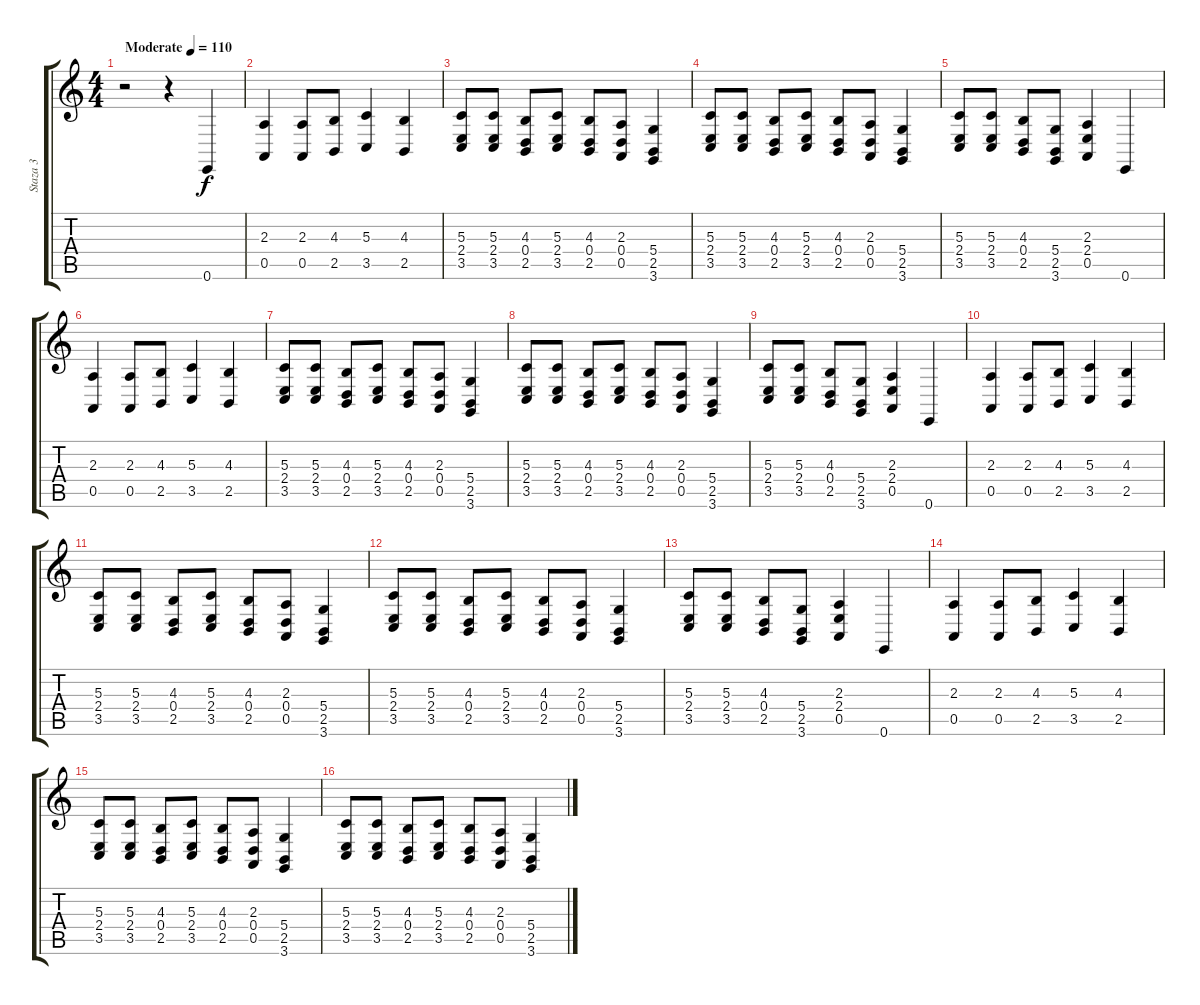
\track ("Staza 3" "Staza 3") {instrument synthstrings1}
\staff {score tabs}
\tuning (E4 B3 G3 D3 A2 E2) {hide}
\ts (4 4)
\tempo (110 "Moderate")
\clef g2
\ks c
r.2{dy f instrument synthstrings1} r.4 0.6.4 |
(2.3 0.5).4 (2.3 0.5).8 (4.3 2.5).8 (5.3 3.5).4 (4.3 2.5).4 |
(5.3 2.4 3.5).8 (5.3 2.4 3.5).8 (4.3 0.4 2.5).8 (5.3 2.4 3.5).8 (4.3 0.4 2.5).8 (2.3 0.4 0.5).8 (5.4 2.5 3.6).4 |
(5.3 2.4 3.5).8 (5.3 2.4 3.5).8 (4.3 0.4 2.5).8 (5.3 2.4 3.5).8 (4.3 0.4 2.5).8 (2.3 0.4 0.5).8 (5.4 2.5 3.6).4 |
(5.3 2.4 3.5).8 (5.3 2.4 3.5).8 (4.3 0.4 2.5).8 (5.4 2.5 3.6).8 (2.3 2.4 0.5).4 0.6.4 |
(2.3 0.5).4 (2.3 0.5).8 (4.3 2.5).8 (5.3 3.5).4 (4.3 2.5).4 |
(5.3 2.4 3.5).8 (5.3 2.4 3.5).8 (4.3 0.4 2.5).8 (5.3 2.4 3.5).8 (4.3 0.4 2.5).8 (2.3 0.4 0.5).8 (5.4 2.5 3.6).4 |
(5.3 2.4 3.5).8 (5.3 2.4 3.5).8 (4.3 0.4 2.5).8 (5.3 2.4 3.5).8 (4.3 0.4 2.5).8 (2.3 0.4 0.5).8 (5.4 2.5 3.6).4 |
(5.3 2.4 3.5).8 (5.3 2.4 3.5).8 (4.3 0.4 2.5).8 (5.4 2.5 3.6).8 (2.3 2.4 0.5).4 0.6.4 |
(2.3 0.5).4 (2.3 0.5).8 (4.3 2.5).8 (5.3 3.5).4 (4.3 2.5).4 |
(5.3 2.4 3.5).8 (5.3 2.4 3.5).8 (4.3 0.4 2.5).8 (5.3 2.4 3.5).8 (4.3 0.4 2.5).8 (2.3 0.4 0.5).8 (5.4 2.5 3.6).4 |
(5.3 2.4 3.5).8 (5.3 2.4 3.5).8 (4.3 0.4 2.5).8 (5.3 2.4 3.5).8 (4.3 0.4 2.5).8 (2.3 0.4 0.5).8 (5.4 2.5 3.6).4 |
(5.3 2.4 3.5).8 (5.3 2.4 3.5).8 (4.3 0.4 2.5).8 (5.4 2.5 3.6).8 (2.3 2.4 0.5).4 0.6.4 |
(2.3 0.5).4 (2.3 0.5).8 (4.3 2.5).8 (5.3 3.5).4 (4.3 2.5).4 |
(5.3 2.4 3.5).8 (5.3 2.4 3.5).8 (4.3 0.4 2.5).8 (5.3 2.4 3.5).8 (4.3 0.4 2.5).8 (2.3 0.4 0.5).8 (5.4 2.5 3.6).4 |
(5.3 2.4 3.5).8 (5.3 2.4 3.5).8 (4.3 0.4 2.5).8 (5.3 2.4 3.5).8 (4.3 0.4 2.5).8 (2.3 0.4 0.5).8 (5.4 2.5 3.6).4
